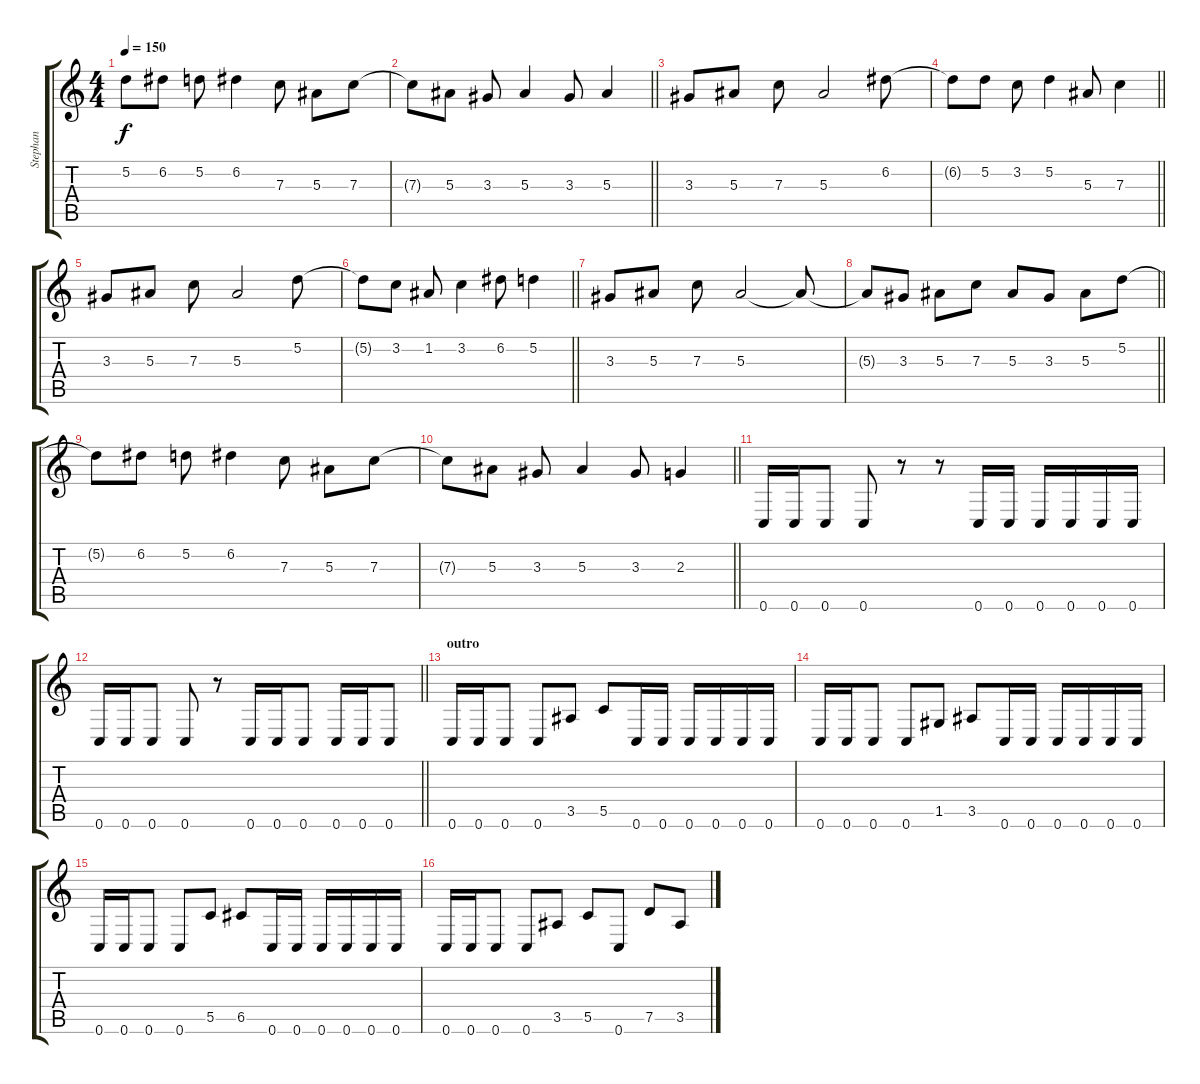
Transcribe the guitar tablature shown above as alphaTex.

\track ("Stephan" "Stephan") {instrument distortionguitar}
\staff {score tabs}
\tuning (D4 A3 F3 C3 G2 C2) {hide}
\ts (4 4)
\tempo 150
\clef g2
\ks c
5.2{t}.8{dy f} 6.2.8 5.2.8 6.2.4 7.3.8 5.3.8 7.3.8 |
\barLineRight lightlight
7.3{t}.8 5.3.8 3.3.8 5.3.4 3.3.8 5.3.4 |
3.3.8 5.3.8 7.3.8 5.3.2 6.2.8 |
\barLineRight lightlight
6.2{t}.8 5.2.8 3.2.8 5.2.4 5.3.8 7.3.4 |
3.3.8 5.3.8 7.3.8 5.3.2 5.2.8 |
\barLineRight lightlight
5.2{t}.8 3.2.8 1.2.8 3.2.4 6.2.8 5.2.4 |
3.3.8 5.3.8 7.3.8 5.3.2 5.3{t}.8 |
\barLineRight lightlight
5.3{t}.8 3.3.8 5.3.8 7.3.8 5.3.8 3.3.8 5.3.8 5.2.8 |
5.2{t}.8 6.2.8 5.2.8 6.2.4 7.3.8 5.3.8 7.3.8 |
\barLineRight lightlight
7.3{t}.8 5.3.8 3.3.8 5.3.4 3.3.8 2.3.4 |
0.6.16 0.6.16 0.6.8 0.6.8 r.8 r.8 0.6.16 0.6.16 0.6.16 0.6.16 0.6.16 0.6.16 |
\barLineRight lightlight
0.6.16 0.6.16 0.6.8 0.6.8 r.8 0.6.16 0.6.16 0.6.8 0.6.16 0.6.16 0.6.8 |
\section ("" "outro")
0.6.16 0.6.16 0.6.8 0.6.8 3.5.8 5.5.8 0.6.16 0.6.16 0.6.16 0.6.16 0.6.16 0.6.16 |
0.6.16 0.6.16 0.6.8 0.6.8 1.5.8 3.5.8 0.6.16 0.6.16 0.6.16 0.6.16 0.6.16 0.6.16 |
0.6.16 0.6.16 0.6.8 0.6.8 5.5.8 6.5.8 0.6.16 0.6.16 0.6.16 0.6.16 0.6.16 0.6.16 |
0.6.16 0.6.16 0.6.8 0.6.8 3.5.8 5.5.8 0.6.8 7.5.8 3.5.8
